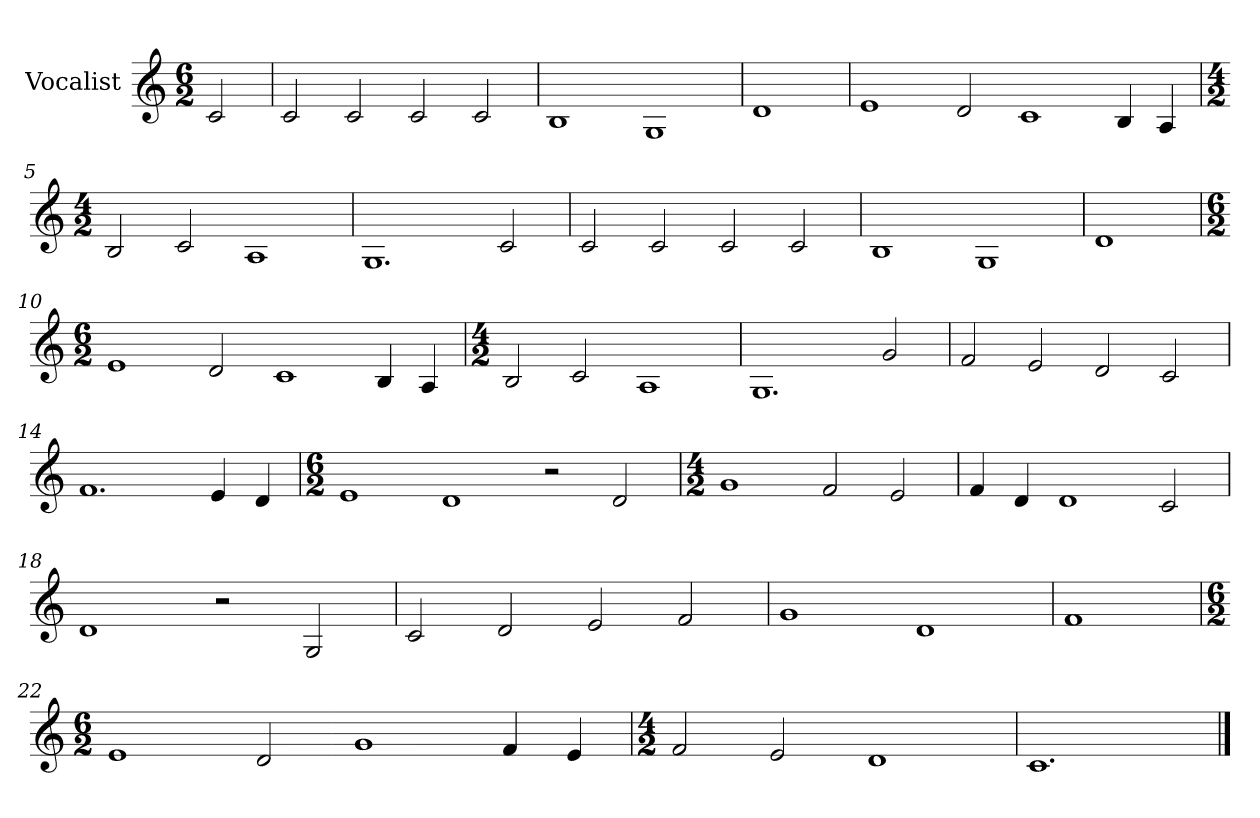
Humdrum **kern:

**kern
*part1
*staff1
*I"Vocalist
*k[]
*C:
*M6/2
=
2c
=1
2c
2c
2c
2c
=2
1B
1G
=3
1d
=4
1e
2d
1c
4B
4A
=5
*M4/2
2B
2c
1A
=6
1.G
2c
=7
2c
2c
2c
2c
=8
1B
1G
=9
1d
=10
*M6/2
1e
2d
1c
4B
4A
=11
*M4/2
2B
2c
1A
=12
1.G
2g
=13
2f
2e
2d
2c
=14
1.f
4e
4d
=15
*M6/2
1e
1d
2r
2d
=16
*M4/2
1g
2f
2e
=17
4f
4d
1d
2c
=18
1d
2r
2G
=19
2c
2d
2e
2f
=20
1g
1d
=21
1f
=22
*M6/2
1e
2d
1g
4f
4e
=23
*M4/2
2f
2e
1d
=24
1.c
==
*-
